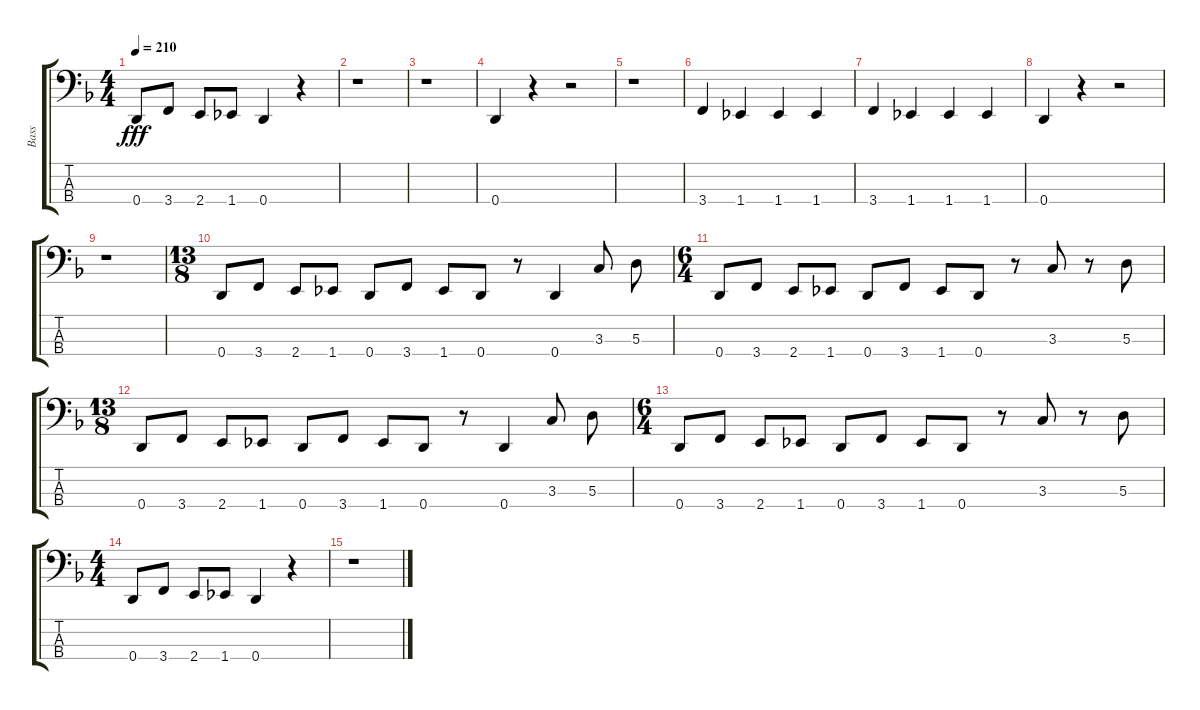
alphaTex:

\track ("Bass" "Bass") {instrument electricbasspick}
\staff {score tabs}
\tuning (G2 D2 A1 D1) {hide}
\ts (4 4)
\tempo 210
\clef f4
\ks f
0.4.8{dy fff} 3.4.8 2.4.8 1.4.8 0.4.4 r.4 |
r.1 |
r.1 |
0.4.4 r.4 r.2 |
r.1 |
3.4.4 1.4.4 1.4.4 1.4.4 |
3.4.4 1.4.4 1.4.4 1.4.4 |
0.4.4 r.4 r.2 |
r.1 |
\ts (13 8)
0.4.8 3.4.8 2.4.8 1.4.8 0.4.8 3.4.8 1.4.8 0.4.8 r.8 0.4.4 3.3.8 5.3.8 |
\ts (6 4)
0.4.8 3.4.8 2.4.8 1.4.8 0.4.8 3.4.8 1.4.8 0.4.8 r.8 3.3.8 r.8 5.3.8 |
\ts (13 8)
0.4.8 3.4.8 2.4.8 1.4.8 0.4.8 3.4.8 1.4.8 0.4.8 r.8 0.4.4 3.3.8 5.3.8 |
\ts (6 4)
0.4.8 3.4.8 2.4.8 1.4.8 0.4.8 3.4.8 1.4.8 0.4.8 r.8 3.3.8 r.8 5.3.8 |
\ts (4 4)
0.4.8 3.4.8 2.4.8 1.4.8 0.4.4 r.4 |
r.1
